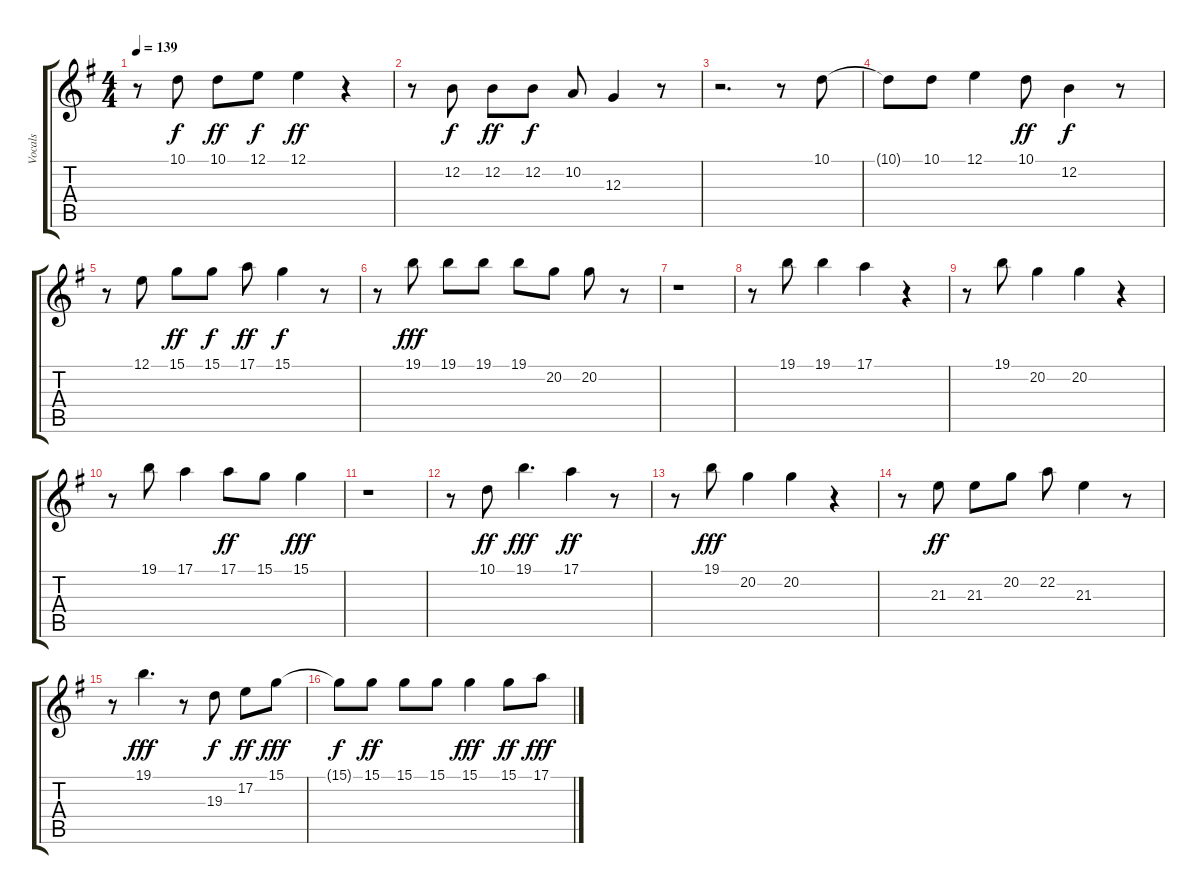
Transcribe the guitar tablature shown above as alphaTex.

\track ("Vocals" "Vocals") {instrument flute}
\staff {score tabs}
\tuning (E4 B3 G3 D3 A2 E2) {hide}
\ts (4 4)
\tempo 139
\clef g2
\ks g
r.8{dy ff} 10.1.8{dy f} 10.1.8{dy ff} 12.1.8{dy f} 12.1.4{dy ff} r.4 |
r.8 12.2.8{dy f} 12.2.8{dy ff} 12.2.8{dy f} 10.2.8 12.3.4 r.8 |
r.2{d} r.8 10.1.8 |
10.1{t}.8 10.1.8 12.1.4 10.1.8{dy ff} 12.2.4{dy f} r.8 |
r.8 12.1.8 15.1.8{dy ff} 15.1.8{dy f} 17.1.8{dy ff} 15.1.4{dy f} r.8 |
r.8 19.1.8{dy fff} 19.1.8 19.1.8 19.1.8 20.2.8 20.2.8 r.8 |
r.1 |
r.8 19.1.8 19.1.4 17.1.4 r.4 |
r.8 19.1.8 20.2.4 20.2.4 r.4 |
r.8 19.1.8 17.1.4 17.1.8{dy ff} 15.1.8 15.1.4{dy fff} |
r.1 |
r.8 10.1.8{dy ff} 19.1.4{d dy fff} 17.1.4{dy ff} r.8 |
r.8 19.1.8{dy fff} 20.2.4 20.2.4 r.4 |
r.8 21.3.8{dy ff} 21.3.8 20.2.8 22.2.8 21.3.4 r.8 |
r.8 19.1.4{d dy fff volume 15} r.8 19.3.8{dy f volume 14} 17.2.8{dy ff} 15.1.8{dy fff} |
15.1{t}.8{dy f} 15.1.8{dy ff} 15.1.8 15.1.8 15.1.4{dy fff} 15.1.8{dy ff} 17.1.8{dy fff}
